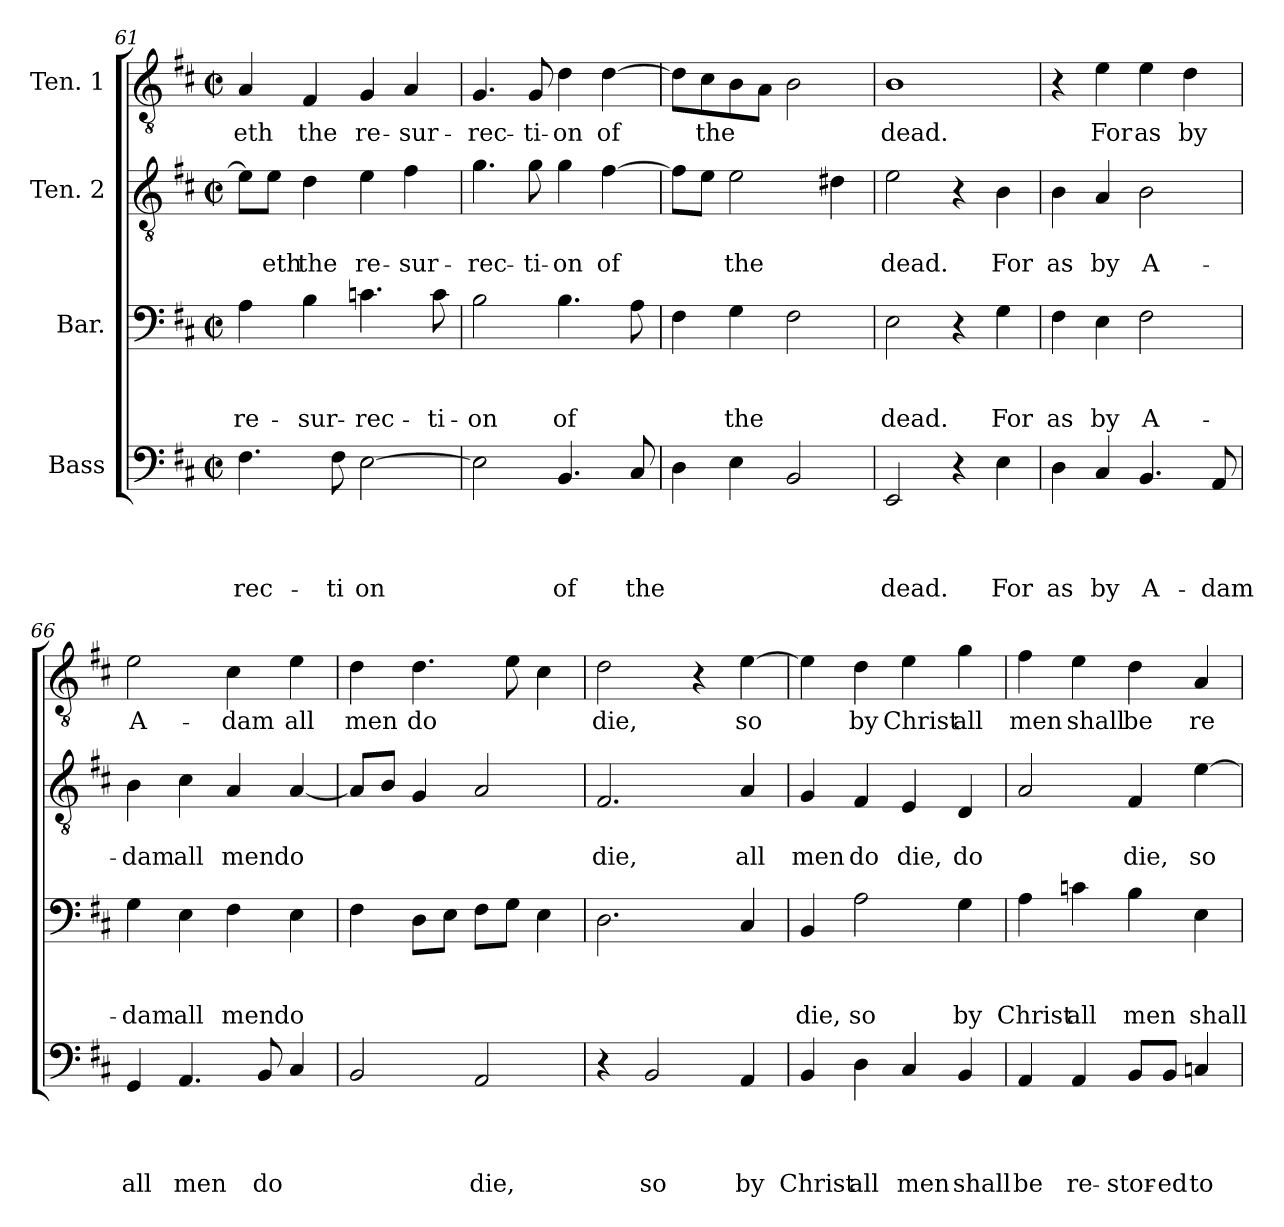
**kern	**text	**text	**text	**text	**kern	**text	**text	**text	**kern	**text	**text	**kern	**text
*part4	*part4	*part4	*part4	*part4	*part3	*part3	*part3	*part3	*part2	*part2	*part2	*part1	*part1
*staff4	*staff4	*staff4	*staff4	*staff4	*staff3	*staff3	*staff3	*staff3	*staff2	*staff2	*staff2	*staff1	*staff1
*I"Bass	*	*	*	*	*I"Bar.	*	*	*	*I"Ten. 2	*	*	*I"Ten. 1	*
!!LO:LB:g=z
*clefF4	*	*	*	*	*clefF4	*	*	*	*clefGv2	*	*	*clefGv2	*
*k[f#c#]	*	*	*	*	*k[f#c#]	*	*	*	*k[f#c#]	*	*	*k[f#c#]	*
*D:	*	*	*	*	*D:	*	*	*	*D:	*	*	*D:	*
*M2/2	*	*	*	*	*M2/2	*	*	*	*M2/2	*	*	*M2/2	*
*met(c|)	*	*	*	*	*met(c|)	*	*	*	*met(c|)	*	*	*met(c|)	*
=61	=61	=61	=61	=61	=61	=61	=61	=61	=61	=61	=61	=61	=61
!	!	!	!	!LO:LY:b	!	!	!	!LO:LY:b	!	!	!	!	!LO:LY:b
4.F#\	.	.	.	-rec-	4A\	.	.	re-	8e\L]	.	.	4A/	eth
!	!	!	!	!	!	!	!	!	!	!	!LO:LY:b	!	!
.	.	.	.	.	.	.	.	.	8e\J	.	eth	.	.
!	!	!	!	!	!	!	!	!LO:LY:b	!	!	!LO:LY:b	!	!LO:LY:b
.	.	.	.	.	4B\	.	.	-sur-	4d\	.	the	4F#/	the
!	!	!	!	!LO:LY:b	!	!	!	!	!	!	!	!	!
8F#\	.	.	.	-ti	.	.	.	.	.	.	.	.	.
!	!	!	!	!LO:LY:b	!	!	!	!LO:LY:b	!	!	!LO:LY:b	!	!LO:LY:b
[>2E\	.	.	.	on	4.cn\	.	.	-rec-	4e\	.	re-	4G/	re-
!	!	!	!	!	!	!	!	!	!	!	!LO:LY:b:rj	!	!LO:LY:b:rj
.	.	.	.	.	.	.	.	.	4f#\	.	-sur-	4A/	-sur-
!	!	!	!	!	!	!	!	!LO:LY:b	!	!	!	!	!
.	.	.	.	.	8c\	.	.	-ti-	.	.	.	.	.
=62	=62	=62	=62	=62	=62	=62	=62	=62	=62	=62	=62	=62	=62
!	!	!	!	!	!	!	!	!LO:LY:b	!	!	!LO:LY:b	!	!LO:LY:b
2E\]	.	.	.	.	2B\	.	.	-on	4.g\	.	-rec-	4.G/	-rec-
!	!	!	!	!	!	!	!	!	!	!	!LO:LY:b	!	!LO:LY:b
.	.	.	.	.	.	.	.	.	8g\	.	-ti-	8G/	-ti-
!	!	!	!	!LO:LY:b	!	!	!	!LO:LY:b	!	!	!LO:LY:b:rj	!	!LO:LY:b:rj
4.BB/	.	.	.	of	4.B\	.	.	of	4g\	.	-on	4d\	-on
!	!	!	!	!	!	!	!	!	!	!	!LO:LY:b	!	!LO:LY:b
.	.	.	.	.	.	.	.	.	[>4f#\	.	of	[>4d\	of
!	!	!	!	!LO:LY:b	!	!	!	!	!	!	!	!	!
8C#/	.	.	.	the	8A\	.	.	.	.	.	.	.	.
=63	=63	=63	=63	=63	=63	=63	=63	=63	=63	=63	=63	=63	=63
4D\	.	.	.	.	4F#\	.	.	.	8f#\L]	.	.	8d\L]	.
!	!	!	!	!	!	!	!	!	!	!	!	!	!LO:LY:b
.	.	.	.	.	.	.	.	.	8e\J	.	.	8c#\	the
!	!	!	!	!	!	!	!	!LO:LY:b	!	!	!LO:LY:b	!	!
4E\	.	.	.	.	4G\	.	.	the	2e\	.	the	8B\	.
.	.	.	.	.	.	.	.	.	.	.	.	8A\J	.
2BB/	.	.	.	.	2F#\	.	.	.	.	.	.	2B\	.
.	.	.	.	.	.	.	.	.	4d#X\	.	.	.	.
=64	=64	=64	=64	=64	=64	=64	=64	=64	=64	=64	=64	=64	=64
!	!	!	!	!LO:LY:b	!	!	!	!LO:LY:b	!	!	!LO:LY:b	!	!LO:LY:b
2EE/	.	.	.	dead.	2E\	.	.	dead.	2e\	.	dead.	1B	dead.
4r	.	.	.	.	4r	.	.	.	4r	.	.	.	.
!	!	!	!	!LO:LY:b	!	!	!	!LO:LY:b	!	!	!LO:LY:b	!	!
4E\	.	.	.	For	4G\	.	.	For	4B\	.	For	.	.
=65	=65	=65	=65	=65	=65	=65	=65	=65	=65	=65	=65	=65	=65
!	!	!	!	!LO:LY:b	!	!	!	!LO:LY:b	!	!	!LO:LY:b	!	!
4D\	.	.	.	as	4F#\	.	.	as	4B\	.	as	4r	.
!	!	!	!	!LO:LY:b	!	!	!	!LO:LY:b	!	!	!LO:LY:b	!	!LO:LY:b
4C#/	.	.	.	by	4E\	.	.	by	4A/	.	by	4e\	For
!	!	!	!	!LO:LY:b	!	!	!	!LO:LY:b	!	!	!LO:LY:b	!	!LO:LY:b
4.BB/	.	.	.	A-	2F#\	.	.	A-	2B\	.	A-	4e\	as
!	!	!	!	!	!	!	!	!	!	!	!	!	!LO:LY:b
.	.	.	.	.	.	.	.	.	.	.	.	4d\	by
!	!	!	!	!LO:LY:b	!	!	!	!	!	!	!	!	!
8AA/	.	.	.	-dam	.	.	.	.	.	.	.	.	.
=66	=66	=66	=66	=66	=66	=66	=66	=66	=66	=66	=66	=66	=66
!	!	!	!	!LO:LY:b	!	!	!	!LO:LY:b	!	!	!LO:LY:b	!	!LO:LY:b
4GG/	.	.	.	all	4G\	.	.	-dam	4B\	.	-dam	2e\	A-
!	!	!	!	!LO:LY:b	!	!	!	!LO:LY:b	!	!	!LO:LY:b	!	!
4.AA/	.	.	.	men	4E\	.	.	all	4c#\	.	all	.	.
!	!	!	!	!	!	!	!	!LO:LY:b	!	!	!LO:LY:b	!	!LO:LY:b
.	.	.	.	.	4F#\	.	.	men	4A/	.	men	4c#\	-dam
!	!	!	!	!LO:LY:b	!	!	!	!	!	!	!	!	!
8BB/	.	.	.	do	.	.	.	.	.	.	.	.	.
!	!	!	!	!	!	!	!	!LO:LY:b	!	!	!LO:LY:b	!	!LO:LY:b
4C#/	.	.	.	.	4E\	.	.	do	[<4A/	.	do	4e\	all
!!LO:LB:g=z
=67	=67	=67	=67	=67	=67	=67	=67	=67	=67	=67	=67	=67	=67
!	!	!	!	!	!	!	!	!	!	!	!	!	!LO:LY:b
2BB/	.	.	.	.	4F#\	.	.	.	8A/L]	.	.	4d\	men
.	.	.	.	.	.	.	.	.	8B/J	.	.	.	.
!	!	!	!	!	!	!	!	!	!	!	!	!	!LO:LY:b
.	.	.	.	.	8D\L	.	.	.	4G/	.	.	4.d\	do
.	.	.	.	.	8E\J	.	.	.	.	.	.	.	.
!	!	!	!	!LO:LY:b	!	!	!	!	!	!	!	!	!
2AA/	.	.	.	die,	8F#\L	.	.	.	2A/	.	.	.	.
.	.	.	.	.	8G\J	.	.	.	.	.	.	8e\	.
.	.	.	.	.	4E\	.	.	.	.	.	.	4c#\	.
=68	=68	=68	=68	=68	=68	=68	=68	=68	=68	=68	=68	=68	=68
!	!	!	!	!	!	!	!	!	!	!	!LO:LY:b	!	!LO:LY:b
4r	.	.	.	.	2.D\	.	.	.	2.F#/	.	die,	2d\	die,
!	!	!	!	!LO:LY:b	!	!	!	!	!	!	!	!	!
2BB/	.	.	.	so	.	.	.	.	.	.	.	.	.
.	.	.	.	.	.	.	.	.	.	.	.	4r	.
!	!	!	!	!LO:LY:b	!	!	!	!	!	!	!LO:LY:b	!	!LO:LY:b
4AA/	.	.	.	by	4C#/	.	.	.	4A/	.	all	[>4e\	so
=69	=69	=69	=69	=69	=69	=69	=69	=69	=69	=69	=69	=69	=69
!	!	!	!	!LO:LY:b	!	!	!	!LO:LY:b	!	!	!LO:LY:b	!	!
4BB/	.	.	.	Christ	4BB/	.	.	die,	4G/	.	men	4e\]	.
!	!	!	!	!LO:LY:b	!	!	!	!LO:LY:b	!	!	!LO:LY:b	!	!LO:LY:b
4D\	.	.	.	all	2A\	.	.	so	4F#/	.	do	4d\	by
!	!	!	!	!LO:LY:b	!	!	!	!	!	!	!LO:LY:b	!	!LO:LY:b
4C#/	.	.	.	men	.	.	.	.	4E/	.	die,	4e\	Christ
!	!	!	!	!LO:LY:b	!	!	!	!LO:LY:b	!	!	!LO:LY:b	!	!LO:LY:b
4BB/	.	.	.	shall	4G\	.	.	by	4D/	.	do	4g\	all
=70	=70	=70	=70	=70	=70	=70	=70	=70	=70	=70	=70	=70	=70
!	!	!	!	!LO:LY:b	!	!	!	!LO:LY:b	!	!	!	!	!LO:LY:b
4AA/	.	.	.	be	4A\	.	.	Christ	2A/	.	.	4f#\	men
!	!	!	!	!LO:LY:b	!	!	!	!LO:LY:b	!	!	!	!	!LO:LY:b
4AA/	.	.	.	re-	4cn\	.	.	all	.	.	.	4e\	shall
!	!	!	!	!LO:LY:b	!	!	!	!LO:LY:b	!	!	!LO:LY:b	!	!LO:LY:b
8BB/L	.	.	.	-stor-	4B\	.	.	men	4F#/	.	die,	4d\	be
!	!	!	!	!LO:LY:b:rj	!	!	!	!	!	!	!	!	!
8BB/J	.	.	.	-ed	.	.	.	.	.	.	.	.	.
!	!	!	!	!LO:LY:b	!	!	!	!LO:LY:b	!	!	!LO:LY:b	!	!LO:LY:b
4Cn/	.	.	.	to	4E\	.	.	shall	[>4e\	.	so	4A/	re-
=	=	=	=	=	=	=	=	=	=	=	=	=	=
*-	*-	*-	*-	*-	*-	*-	*-	*-	*-	*-	*-	*-	*-
